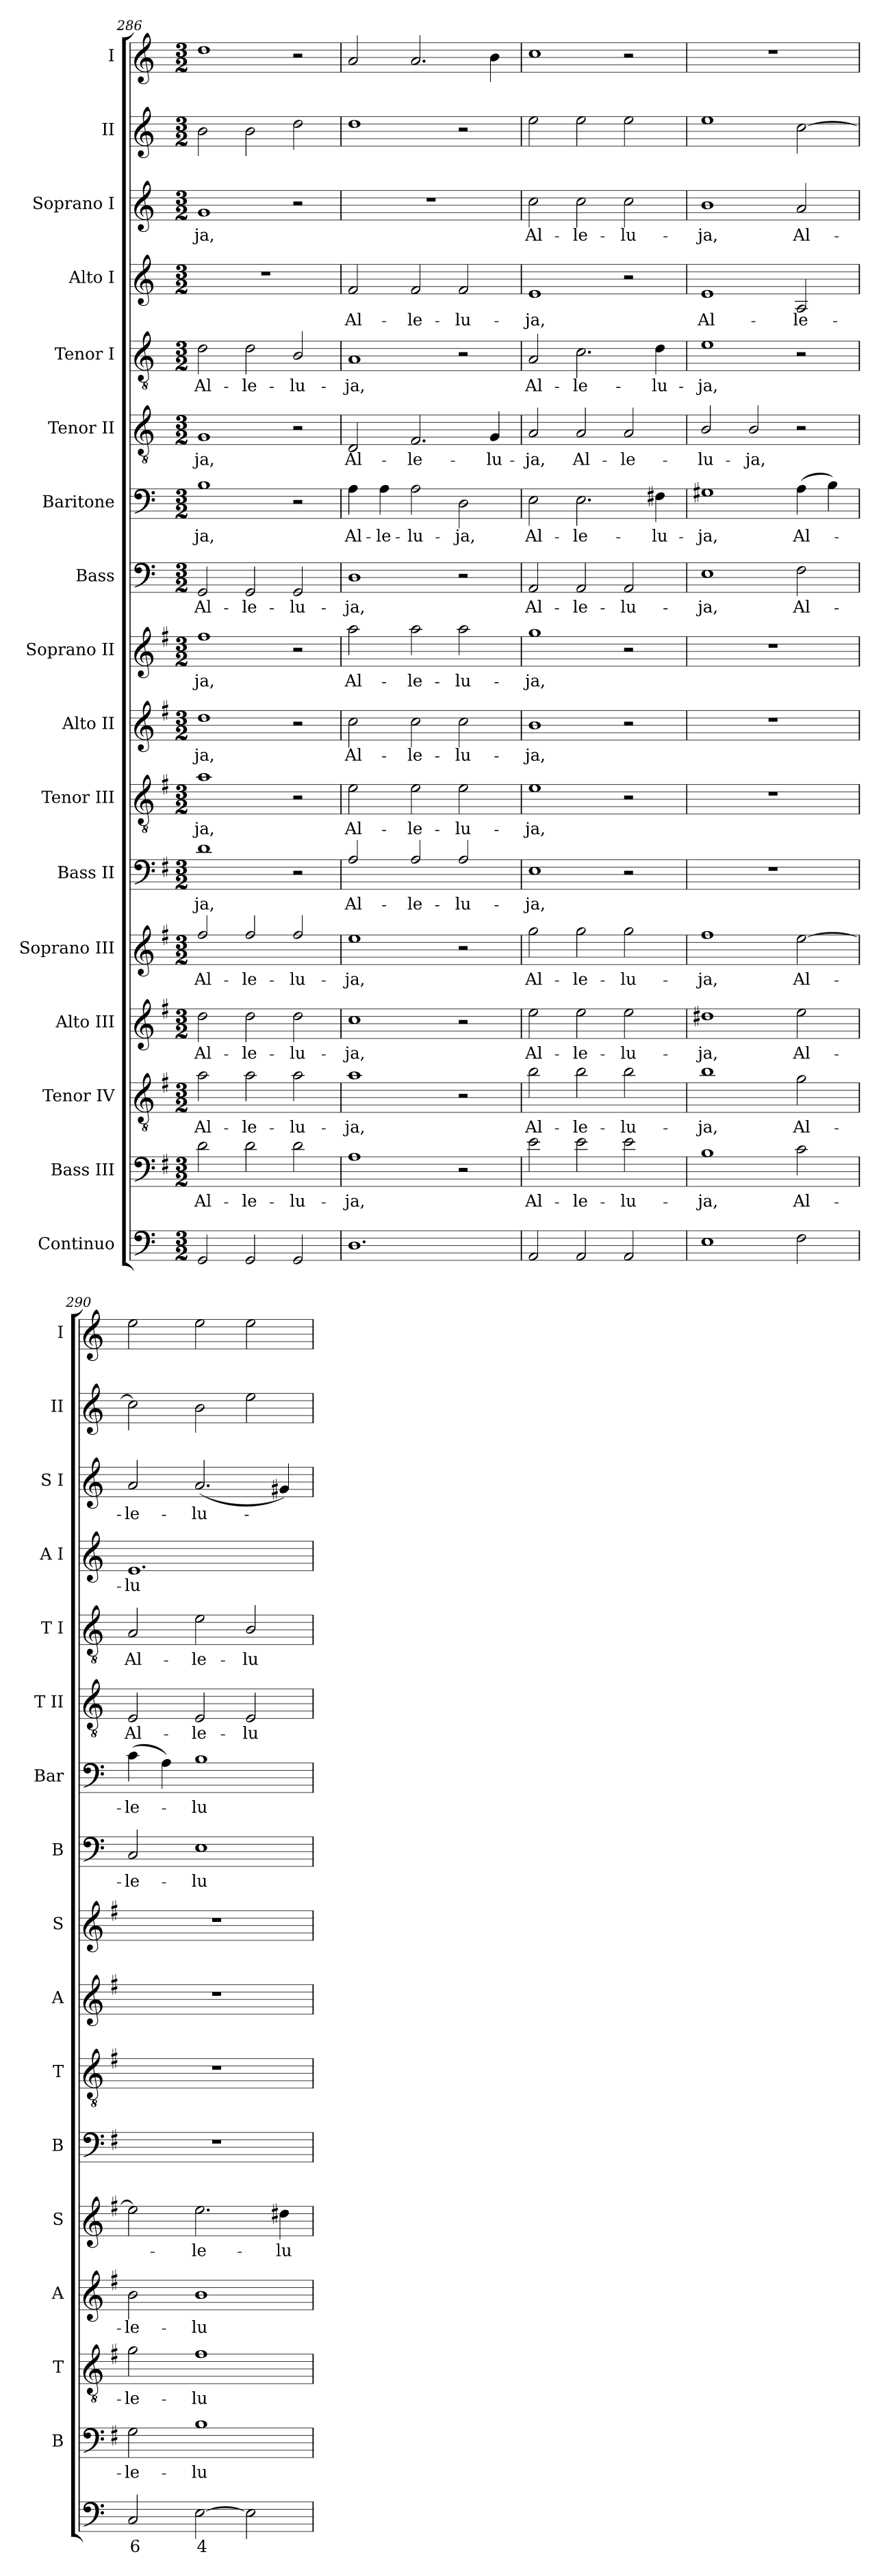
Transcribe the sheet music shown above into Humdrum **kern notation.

**kern	**text	**kern	**text	**kern	**text	**kern	**text	**kern	**text	**kern	**text	**kern	**text	**kern	**text	**kern	**text	**kern	**text	**kern	**text	**kern	**text	**kern	**text	**kern	**text	**kern	**text	**kern	**kern
*part17	*part17	*part16	*part16	*part15	*part15	*part14	*part14	*part13	*part13	*part12	*part12	*part11	*part11	*part10	*part10	*part9	*part9	*part8	*part8	*part7	*part7	*part6	*part6	*part5	*part5	*part4	*part4	*part3	*part3	*part2	*part1
*staff17	*staff17	*staff16	*staff16	*staff15	*staff15	*staff14	*staff14	*staff13	*staff13	*staff12	*staff12	*staff11	*staff11	*staff10	*staff10	*staff9	*staff9	*staff8	*staff8	*staff7	*staff7	*staff6	*staff6	*staff5	*staff5	*staff4	*staff4	*staff3	*staff3	*staff2	*staff1
*I"Continuo	*	*I"Bass III	*	*I"Tenor IV	*	*I"Alto III	*	*I"Soprano III	*	*I"Bass II	*	*I"Tenor III	*	*I"Alto II	*	*I"Soprano II	*	*I"Bass	*	*I"Baritone	*	*I"Tenor II	*	*I"Tenor I	*	*I"Alto I	*	*I"Soprano I	*	*I"II	*I"I
*	*	*I'B	*	*I'T	*	*I'A	*	*I'S	*	*I'B	*	*I'T	*	*I'A	*	*I'S	*	*I'B	*	*I'Bar	*	*I'T II	*	*I'T I	*	*I'A I	*	*I'S I	*	*I'II	*I'I
*clefF4	*	*clefF4	*	*clefGv2	*	*clefG2	*	*clefG2	*	*clefF4	*	*clefGv2	*	*clefG2	*	*clefG2	*	*clefF4	*	*clefF4	*	*clefGv2	*	*clefGv2	*	*clefG2	*	*clefG2	*	*clefG2	*clefG2
*	*	*ITrd4c7	*	*ITrd4c7	*	*ITrd4c7	*	*ITrd4c7	*	*ITrd4c7	*	*ITrd4c7	*	*ITrd4c7	*	*ITrd4c7	*	*	*	*	*	*	*	*	*	*	*	*	*	*	*
*k[]	*	*k[]	*	*k[]	*	*k[]	*	*k[]	*	*k[]	*	*k[]	*	*k[]	*	*k[]	*	*k[]	*	*k[]	*	*k[]	*	*k[]	*	*k[]	*	*k[]	*	*k[]	*k[]
*C:	*	*C:	*	*C:	*	*C:	*	*C:	*	*C:	*	*C:	*	*C:	*	*C:	*	*C:	*	*C:	*	*C:	*	*C:	*	*C:	*	*C:	*	*C:	*C:
*M3/2	*	*M3/2	*	*M3/2	*	*M3/2	*	*M3/2	*	*M3/2	*	*M3/2	*	*M3/2	*	*M3/2	*	*M3/2	*	*M3/2	*	*M3/2	*	*M3/2	*	*M3/2	*	*M3/2	*	*M3/2	*M3/2
=286	=286	=286	=286	=286	=286	=286	=286	=286	=286	=286	=286	=286	=286	=286	=286	=286	=286	=286	=286	=286	=286	=286	=286	=286	=286	=286	=286	=286	=286	=286	=286
!	!	!	!LO:LY:b	!	!LO:LY:b	!	!LO:LY:b	!	!LO:LY:b	!	!LO:LY:b	!	!LO:LY:b	!	!LO:LY:b	!	!LO:LY:b	!	!LO:LY:b	!	!LO:LY:b	!	!LO:LY:b	!	!LO:LY:b	!LO:N:vis=1	!	!	!LO:LY:b	!	!
2GG	.	2G	Al-	2d	Al-	2g	Al-	2b/	Al-	1G	-ja,	1d	-ja,	1g	-ja,	1b	-ja,	2GG	Al-	1B	-ja,	1G	-ja,	2d	Al-	1.r	.	1g	ja,	2b	1dd
!	!	!	!LO:LY:b	!	!LO:LY:b	!	!LO:LY:b	!	!LO:LY:b	!	!	!	!	!	!	!	!	!	!LO:LY:b	!	!	!	!	!	!LO:LY:b	!	!	!	!	!	!
2GG	.	2G	-le-	2d	-le-	2g	-le-	2b/	-le-	.	.	.	.	.	.	.	.	2GG	-le-	.	.	.	.	2d	-le-	.	.	.	.	2b	.
!	!	!	!LO:LY:b	!	!LO:LY:b	!	!LO:LY:b	!	!LO:LY:b	!	!	!	!	!	!	!	!	!	!LO:LY:b	!	!	!	!	!	!LO:LY:b	!	!	!	!	!	!
2GG	.	2G	-lu-	2d	-lu-	2g	-lu-	2b/	-lu-	2r	.	2r	.	2r	.	2r	.	2GG	-lu-	2r	.	2r	.	2B/	-lu-	.	.	2r	.	2dd	2r
=287	=287	=287	=287	=287	=287	=287	=287	=287	=287	=287	=287	=287	=287	=287	=287	=287	=287	=287	=287	=287	=287	=287	=287	=287	=287	=287	=287	=287	=287	=287	=287
!	!	!	!LO:LY:b	!	!LO:LY:b	!	!LO:LY:b	!	!LO:LY:b	!	!LO:LY:b	!	!LO:LY:b	!	!LO:LY:b	!	!LO:LY:b	!	!LO:LY:b	!	!LO:LY:b	!	!LO:LY:b	!	!LO:LY:b	!	!LO:LY:b	!LO:N:vis=1	!	!	!
1.D	.	1D	-ja,	1d	-ja,	1f	-ja,	1a	-ja,	2D/	Al-	2A	Al-	2f	Al-	2dd	Al-	1D	-ja,	4A	Al-	2D	Al-	1A	-ja,	2f	Al-	1.r	.	1dd	2a
!	!	!	!	!	!	!	!	!	!	!	!	!	!	!	!	!	!	!	!	!	!LO:LY:b	!	!	!	!	!	!	!	!	!	!
.	.	.	.	.	.	.	.	.	.	.	.	.	.	.	.	.	.	.	.	4A	-le-	.	.	.	.	.	.	.	.	.	.
!	!	!	!	!	!	!	!	!	!	!	!LO:LY:b	!	!LO:LY:b	!	!LO:LY:b	!	!LO:LY:b	!	!	!	!LO:LY:b	!	!LO:LY:b	!	!	!	!LO:LY:b	!	!	!	!
.	.	.	.	.	.	.	.	.	.	2D/	-le-	2A	-le-	2f	-le-	2dd	-le-	.	.	2A	-lu-	2.F	-le-	.	.	2f	-le-	.	.	.	2.a
!	!	!	!	!	!	!	!	!	!	!	!LO:LY:b	!	!LO:LY:b	!	!LO:LY:b	!	!LO:LY:b	!	!	!	!LO:LY:b	!	!	!	!	!	!LO:LY:b	!	!	!	!
.	.	2r	.	2r	.	2r	.	2r	.	2D/	-lu-	2A	-lu-	2f	-lu-	2dd	-lu-	2r	.	2D	-ja,	.	.	2r	.	2f	-lu-	.	.	2r	.
!	!	!	!	!	!	!	!	!	!	!	!	!	!	!	!	!	!	!	!	!	!	!	!LO:LY:b	!	!	!	!	!	!	!	!
.	.	.	.	.	.	.	.	.	.	.	.	.	.	.	.	.	.	.	.	.	.	4G	-lu-	.	.	.	.	.	.	.	4b
=288	=288	=288	=288	=288	=288	=288	=288	=288	=288	=288	=288	=288	=288	=288	=288	=288	=288	=288	=288	=288	=288	=288	=288	=288	=288	=288	=288	=288	=288	=288	=288
!	!	!	!LO:LY:b	!	!LO:LY:b	!	!LO:LY:b	!	!LO:LY:b	!	!LO:LY:b	!	!LO:LY:b	!	!LO:LY:b	!	!LO:LY:b	!	!LO:LY:b	!	!LO:LY:b	!	!LO:LY:b	!	!LO:LY:b	!	!LO:LY:b	!	!LO:LY:b	!	!
2AA	.	2A	Al-	2e	Al-	2a	Al-	2cc	Al-	1AA	-ja,	1A	-ja,	1e	-ja,	1cc	-ja,	2AA	Al-	2E	Al-	2A	-ja,	2A	Al-	1e	-ja,	2cc	Al-	2ee	1cc
!	!	!	!LO:LY:b	!	!LO:LY:b	!	!LO:LY:b	!	!LO:LY:b	!	!	!	!	!	!	!	!	!	!LO:LY:b	!	!LO:LY:b	!	!LO:LY:b	!	!LO:LY:b	!	!	!	!LO:LY:b	!	!
2AA	.	2A	-le-	2e	-le-	2a	-le-	2cc	-le-	.	.	.	.	.	.	.	.	2AA	-le-	2.E	-le-	2A	Al-	2.c	-le-	.	.	2cc	-le-	2ee	.
!	!	!	!LO:LY:b	!	!LO:LY:b	!	!LO:LY:b	!	!LO:LY:b	!	!	!	!	!	!	!	!	!	!LO:LY:b	!	!	!	!LO:LY:b	!	!	!	!	!	!LO:LY:b	!	!
2AA	.	2A	-lu-	2e	-lu-	2a	-lu-	2cc	-lu-	2r	.	2r	.	2r	.	2r	.	2AA	-lu-	.	.	2A	-le-	.	.	2r	.	2cc	-lu-	2ee	2r
!	!	!	!	!	!	!	!	!	!	!	!	!	!	!	!	!	!	!	!	!	!LO:LY:b	!	!	!	!LO:LY:b	!	!	!	!	!	!
.	.	.	.	.	.	.	.	.	.	.	.	.	.	.	.	.	.	.	.	4F#X	-lu-	.	.	4d	-lu-	.	.	.	.	.	.
=289	=289	=289	=289	=289	=289	=289	=289	=289	=289	=289	=289	=289	=289	=289	=289	=289	=289	=289	=289	=289	=289	=289	=289	=289	=289	=289	=289	=289	=289	=289	=289
!	!	!	!LO:LY:b	!	!LO:LY:b	!	!LO:LY:b	!	!LO:LY:b	!LO:N:vis=1	!	!LO:N:vis=1	!	!LO:N:vis=1	!	!LO:N:vis=1	!	!	!LO:LY:b	!	!LO:LY:b	!	!LO:LY:b	!	!LO:LY:b	!	!LO:LY:b	!	!LO:LY:b	!	!LO:N:vis=1
1E	.	1E	-ja,	1e	-ja,	1g#X	-ja,	1b	-ja,	1.r	.	1.r	.	1.r	.	1.r	.	1E	-ja,	1G#X	-ja,	2B/	-lu-	1e	-ja,	1e	Al-	1b	-ja,	1ee	1.r
!	!	!	!	!	!	!	!	!	!	!	!	!	!	!	!	!	!	!	!	!	!	!	!LO:LY:b	!	!	!	!	!	!	!	!
.	.	.	.	.	.	.	.	.	.	.	.	.	.	.	.	.	.	.	.	.	.	2B/	-ja,	.	.	.	.	.	.	.	.
!	!	!	!LO:LY:b	!	!LO:LY:b	!	!LO:LY:b	!	!LO:LY:b	!	!	!	!	!	!	!	!	!	!LO:LY:b	!	!LO:LY:b	!	!	!	!	!	!LO:LY:b	!	!LO:LY:b	!	!
2F	.	2F	Al-	2c	Al-	2a	Al-	[2a	Al-	.	.	.	.	.	.	.	.	2F	Al-	(>4A	Al-	2r	.	2r	.	2A	-le-	2a	Al-	[2cc	.
.	.	.	.	.	.	.	.	.	.	.	.	.	.	.	.	.	.	.	.	4B)	.	.	.	.	.	.	.	.	.	.	.
=290	=290	=290	=290	=290	=290	=290	=290	=290	=290	=290	=290	=290	=290	=290	=290	=290	=290	=290	=290	=290	=290	=290	=290	=290	=290	=290	=290	=290	=290	=290	=290
!	!LO:LY:b	!	!LO:LY:b	!	!LO:LY:b	!	!LO:LY:b	!	!	!LO:N:vis=1	!	!LO:N:vis=1	!	!LO:N:vis=1	!	!LO:N:vis=1	!	!	!LO:LY:b	!	!LO:LY:b	!	!LO:LY:b	!	!LO:LY:b	!	!LO:LY:b	!	!LO:LY:b	!	!
2C	6	2C	-le-	2c	-le-	2e	-le-	2a]	.	1.r	.	1.r	.	1.r	.	1.r	.	2C	-le-	(>4c	le-	2E	Al-	2A	Al-	1.e	-lu-	2a	-le-	2cc]	2ee
.	.	.	.	.	.	.	.	.	.	.	.	.	.	.	.	.	.	.	.	4A)	.	.	.	.	.	.	.	.	.	.	.
!	!LO:LY:b	!	!LO:LY:b	!	!LO:LY:b	!	!LO:LY:b	!	!LO:LY:b	!	!	!	!	!	!	!	!	!	!LO:LY:b	!	!LO:LY:b	!	!LO:LY:b	!	!LO:LY:b	!	!	!	!LO:LY:b	!	!
[2E	4	1E	-lu-	1B	-lu-	1e	-lu-	2.a	le-	.	.	.	.	.	.	.	.	1E	-lu-	1B	lu-	2E	-le-	2e	-le-	.	.	(<2.a	-lu-	2b	2ee
!	!	!	!	!	!	!	!	!	!	!	!	!	!	!	!	!	!	!	!	!	!	!	!LO:LY:b	!	!LO:LY:b	!	!	!	!	!	!
2E]	.	.	.	.	.	.	.	.	.	.	.	.	.	.	.	.	.	.	.	.	.	2E	-lu-	2B/	-lu-	.	.	.	.	2ee	2ee
!	!	!	!	!	!	!	!	!	!LO:LY:b	!	!	!	!	!	!	!	!	!	!	!	!	!	!	!	!	!	!	!	!	!	!
.	.	.	.	.	.	.	.	4g#X	-lu-	.	.	.	.	.	.	.	.	.	.	.	.	.	.	.	.	.	.	4g#X)	.	.	.
=	=	=	=	=	=	=	=	=	=	=	=	=	=	=	=	=	=	=	=	=	=	=	=	=	=	=	=	=	=	=	=
*-	*-	*-	*-	*-	*-	*-	*-	*-	*-	*-	*-	*-	*-	*-	*-	*-	*-	*-	*-	*-	*-	*-	*-	*-	*-	*-	*-	*-	*-	*-	*-
